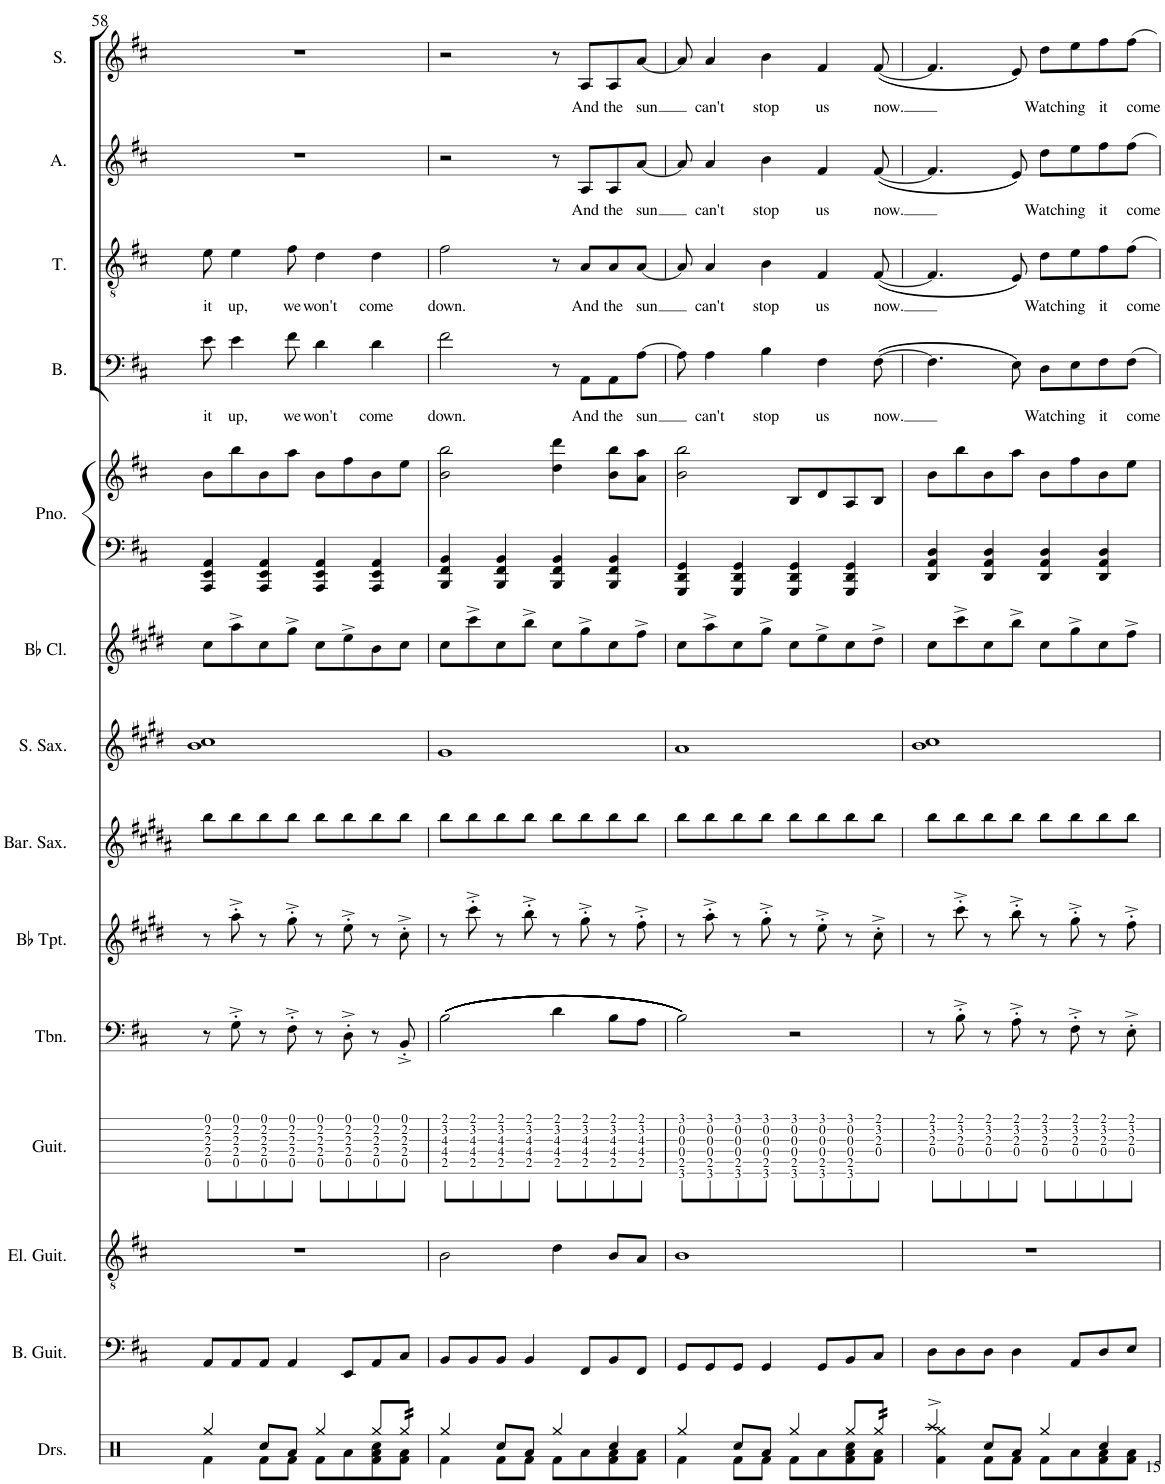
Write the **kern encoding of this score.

**kern	**kern	**kern	**kern	**kern	**kern	**kern	**kern	**kern	**kern	**kern	**text	**kern	**text	**kern	**text	**kern	**text
*part13	*part12	*part11	*part10	*part9	*part8	*part7	*part6	*part5	*part5	*part4	*part4	*part3	*part3	*part2	*part2	*part1	*part1
*staff14	*staff13	*staff12	*staff11	*staff10	*staff9	*staff8	*staff7	*staff6	*staff5	*staff4	*staff4	*staff3	*staff3	*staff2	*staff2	*staff1	*staff1
*I"Bass Guitar	*I"Electric Guitar	*I"Acoustic Guitar	*I"Trombone	*I"Bb Trumpet	*I"Baritone Saxophone	*I"Soprano Saxophone	*I"Bb Clarinet	*I"Piano	*	*I"Bass	*	*I"Tenor	*	*I"Alto	*	*I"Soprano	*
*I'B. Guit.	*I'El. Guit.	*I'Guit.	*I'Tbn.	*I'Bb Tpt.	*I'Bar. Sax.	*I'S. Sax.	*I'Bb Cl.	*I'Pno.	*	*I'B.	*	*I'T.	*	*I'A.	*	*I'S.	*
!!LO:PB:g=z
*clefF4	*clefGv2	*	*clefF4	*clefG2	*clefG2	*clefG2	*clefG2	*clefF4	*clefG2	*clefF4	*	*clefGv2	*	*clefG2	*	*clefG2	*
*Trd7c12	*	*	*	*Trd1c2	*Trd12c21	*Trd1c2	*Trd1c2	*	*	*	*	*	*	*	*	*	*
*k[f#c#]	*k[f#c#]	*k[f#c#]	*k[f#c#]	*k[f#c#g#d#]	*k[f#c#g#d#a#]	*k[f#c#g#d#]	*k[f#c#g#d#]	*k[f#c#]	*k[f#c#]	*k[f#c#]	*	*k[f#c#]	*	*k[f#c#]	*	*k[f#c#]	*
*M4/4	*M4/4	*M4/4	*M4/4	*M4/4	*M4/4	*M4/4	*M4/4	*M4/4	*M4/4	*M4/4	*	*M4/4	*	*M4/4	*	*M4/4	*
=58	=58	=58	=58	=58	=58	=58	=58	=58	=58	=58	=58	=58	=58	=58	=58	=58	=58
!	!	!	!	!	!	!	!	!	!	!	!LO:LY:b	!	!LO:LY:b	!	!	!	!
8AA/L	1r	8AA\ 8E\ 8A\ 8c#\ 8e\L	8r	8r	8bb\L	1b 1cc#	8cc#\L	4AAA/ 4EE/ 4AA/	8b\L	8e\	it	8e\	it	1r	.	1r	.
!	!	!	!	!	!	!	!	!	!	!	!LO:LY:b	!	!LO:LY:b	!	!	!	!
8AA/	.	8AA\ 8E\ 8A\ 8c#\ 8e\	8G'^\	8aa'^\	8bb\	.	8aa^\	.	8bb\	4e\	up,	4e\	up,	.	.	.	.
8AA/J	.	8AA\ 8E\ 8A\ 8c#\ 8e\	8r	8r	8bb\	.	8cc#\	4AAA/ 4EE/ 4AA/	8b\	.	.	.	.	.	.	.	.
!	!	!	!	!	!	!	!	!	!	!	!LO:LY:b	!	!LO:LY:b	!	!	!	!
4AA/	.	8AA\ 8E\ 8A\ 8c#\ 8e\J	8F#'^\	8gg#'^\	8bb\J	.	8gg#^\J	.	8aa\J	8f#\	we	8f#\	we	.	.	.	.
!	!	!	!	!	!	!	!	!	!	!	!LO:LY:b	!	!LO:LY:b	!	!	!	!
.	.	8AA\ 8E\ 8A\ 8c#\ 8e\L	8r	8r	8bb\L	.	8cc#\L	4AAA/ 4EE/ 4AA/	8b\L	4d\	won't	4d\	won't	.	.	.	.
8EE/L	.	8AA\ 8E\ 8A\ 8c#\ 8e\	8D'^\	8ee'^\	8bb\	.	8ee^\	.	8ff#\	.	.	.	.	.	.	.	.
!	!	!	!	!	!	!	!	!	!	!	!LO:LY:b	!	!LO:LY:b	!	!	!	!
8AA/	.	8AA\ 8E\ 8A\ 8c#\ 8e\	8r	8r	8bb\	.	8b\	4AAA/ 4EE/ 4AA/	8b\	4d\	come	4d\	come	.	.	.	.
8C#/J	.	8AA\ 8E\ 8A\ 8c#\ 8e\J	8BB'^/	8cc#'^\	8bb\J	.	8cc#\J	.	8ee\J	.	.	.	.	.	.	.	.
=59	=59	=59	=59	=59	=59	=59	=59	=59	=59	=59	=59	=59	=59	=59	=59	=59	=59
!	!	!	!	!	!	!	!	!	!	!	!LO:LY:b	!	!LO:LY:b	!	!	!	!
8BB/L	2B\	8BB\ 8F#\ 8B\ 8d\ 8f#\L	((((((((((((((((2B\	8r	8bb\L	1g#	8cc#\L	4BBB/ 4FF#/ 4BB/	2b\ 2bb\	2f#\	down.	2f#\	down.	2r	.	2r	.
8BB/	.	8BB\ 8F#\ 8B\ 8d\ 8f#\	.	8ccc#'^\	8bb\	.	8ccc#^\	.	.	.	.	.	.	.	.	.	.
8BB/J	.	8BB\ 8F#\ 8B\ 8d\ 8f#\	.	8r	8bb\	.	8cc#\	4BBB/ 4FF#/ 4BB/	.	.	.	.	.	.	.	.	.
4BB/	.	8BB\ 8F#\ 8B\ 8d\ 8f#\J	.	8bb'^\	8bb\J	.	8bb^\J	.	.	.	.	.	.	.	.	.	.
.	4d\	8BB\ 8F#\ 8B\ 8d\ 8f#\L	4d\	8r	8bb\L	.	8cc#\L	4BBB/ 4FF#/ 4BB/	4dd\ 4ddd\	8r	.	8r	.	8r	.	8r	.
!	!	!	!	!	!	!	!	!	!	!	!LO:LY:b	!	!LO:LY:b	!	!LO:LY:b	!	!LO:LY:b
8FF#/L	.	8BB\ 8F#\ 8B\ 8d\ 8f#\	.	8gg#'^\	8bb\	.	8gg#^\	.	.	8AA\L	And	8A/L	And	8A/L	And	8A/L	And
!	!	!	!	!	!	!	!	!	!	!	!LO:LY:b	!	!LO:LY:b	!	!LO:LY:b	!	!LO:LY:b
8BB/	8B/L	8BB\ 8F#\ 8B\ 8d\ 8f#\	8B\L	8r	8bb\	.	8cc#\	4BBB/ 4FF#/ 4BB/	8b\ 8bb\L	8AA\	the	8A/	the	8A/	the	8A/	the
!	!	!	!	!	!	!	!	!	!	!	!LO:LY:b	!	!LO:LY:b	!	!LO:LY:b	!	!LO:LY:b
8FF#/J	8A/J	8BB\ 8F#\ 8B\ 8d\ 8f#\J	8A\J	8ff#'^\	8bb\J	.	8ff#^\J	.	8a\ 8aa\J	[8A\J	sun	[8A/J	sun	[8a/J	sun	[8a/J	sun
=60	=60	=60	=60	=60	=60	=60	=60	=60	=60	=60	=60	=60	=60	=60	=60	=60	=60
8GG/L	1B	8GG\ 8BB\ 8D\ 8G\ 8B\ 8g\L	2B\))))))))))))))))	8r	8bb\L	1a	8cc#\L	4GGG/ 4DD/ 4GG/	2b\ 2bb\	8A\]	.	8A/]	.	8a/]	.	8a/]	.
!	!	!	!	!	!	!	!	!	!	!	!LO:LY:b	!	!LO:LY:b	!	!LO:LY:b	!	!LO:LY:b
8GG/	.	8GG\ 8BB\ 8D\ 8G\ 8B\ 8g\	.	8aa'^\	8bb\	.	8aa^\	.	.	4A\	can't	4A/	can't	4a/	can't	4a/	can't
8GG/J	.	8GG\ 8BB\ 8D\ 8G\ 8B\ 8g\	.	8r	8bb\	.	8cc#\	4GGG/ 4DD/ 4GG/	.	.	.	.	.	.	.	.	.
!	!	!	!	!	!	!	!	!	!	!	!LO:LY:b	!	!LO:LY:b	!	!LO:LY:b	!	!LO:LY:b
4GG/	.	8GG\ 8BB\ 8D\ 8G\ 8B\ 8g\J	.	8gg#'^\	8bb\J	.	8gg#^\J	.	.	4B\	stop	4B\	stop	4b\	stop	4b\	stop
.	.	8GG\ 8BB\ 8D\ 8G\ 8B\ 8g\L	2r	8r	8bb\L	.	8cc#\L	4GGG/ 4DD/ 4GG/	8B/L	.	.	.	.	.	.	.	.
!	!	!	!	!	!	!	!	!	!	!	!LO:LY:b	!	!LO:LY:b	!	!LO:LY:b	!	!LO:LY:b
8GG/L	.	8GG\ 8BB\ 8D\ 8G\ 8B\ 8g\	.	8ee'^\	8bb\	.	8ee^\	.	8d/	4F#\	us	4F#/	us	4f#/	us	4f#/	us
8BB/	.	8GG\ 8BB\ 8D\ 8G\ 8B\ 8g\	.	8r	8bb\	.	8cc#\	4GGG/ 4DD/ 4GG/	8A/	.	.	.	.	.	.	.	.
!	!	!	!	!	!	!	!	!	!	!	!LO:LY:b	!	!LO:LY:b	!	!LO:LY:b	!	!LO:LY:b
8C#/J	.	8D\ 8A\ 8d\ 8f#\J	.	8cc#'^\	8bb\J	.	8dd#^\J	.	8B/J	(([8F#\	now.	(([8F#/	now.	(([8f#/	now.	(([8f#/	now.
=61	=61	=61	=61	=61	=61	=61	=61	=61	=61	=61	=61	=61	=61	=61	=61	=61	=61
8D\L	1r	8D\ 8A\ 8d\ 8f#\L	8r	8r	8bb\L	1b 1cc#	8cc#\L	4DD/ 4AA/ 4D/	8b\L	4.F#\]	.	4.F#/]	.	4.f#/]	.	4.f#/]	.
8D\	.	8D\ 8A\ 8d\ 8f#\	8B'^\	8ccc#'^\	8bb\	.	8ccc#^\	.	8bb\	.	.	.	.	.	.	.	.
8D\J	.	8D\ 8A\ 8d\ 8f#\	8r	8r	8bb\	.	8cc#\	4DD/ 4AA/ 4D/	8b\	.	.	.	.	.	.	.	.
4D\	.	8D\ 8A\ 8d\ 8f#\J	8A'^\	8bb'^\	8bb\J	.	8bb^\J	.	8aa\J	8E\))	.	8E/))	.	8e/))	.	8e/))	.
!	!	!	!	!	!	!	!	!	!	!	!LO:LY:b	!	!LO:LY:b	!	!LO:LY:b	!	!LO:LY:b
.	.	8D\ 8A\ 8d\ 8f#\L	8r	8r	8bb\L	.	8cc#\L	4DD/ 4AA/ 4D/	8b\L	8D\L	Watch-	8d\L	Watch-	8dd\L	Watch-	8dd\L	Watch-
!	!	!	!	!	!	!	!	!	!	!	!LO:LY:b	!	!LO:LY:b	!	!LO:LY:b	!	!LO:LY:b
8AA/L	.	8D\ 8A\ 8d\ 8f#\	8F#'^\	8gg#'^\	8bb\	.	8gg#^\	.	8ff#\	8E\	-ing	8e\	-ing	8ee\	-ing	8ee\	-ing
!	!	!	!	!	!	!	!	!	!	!	!LO:LY:b	!	!LO:LY:b	!	!LO:LY:b	!	!LO:LY:b
8D/	.	8D\ 8A\ 8d\ 8f#\	8r	8r	8bb\	.	8cc#\	4DD/ 4AA/ 4D/	8b\	8F#\	it	8f#\	it	8ff#\	it	8ff#\	it
!	!	!	!	!	!	!	!	!	!	!	!LO:LY:b	!	!LO:LY:b	!	!LO:LY:b	!	!LO:LY:b
8E/J	.	8D\ 8A\ 8d\ 8f#\J	8E'^\	8ff#'^\	8bb\J	.	8ff#^\J	.	8ee\J	8F#\J	come	8f#\J	come	8ff#\J	come	8ff#\J	come
=	=	=	=	=	=	=	=	=	=	=	=	=	=	=	=	=	=
*-	*-	*-	*-	*-	*-	*-	*-	*-	*-	*-	*-	*-	*-	*-	*-	*-	*-
